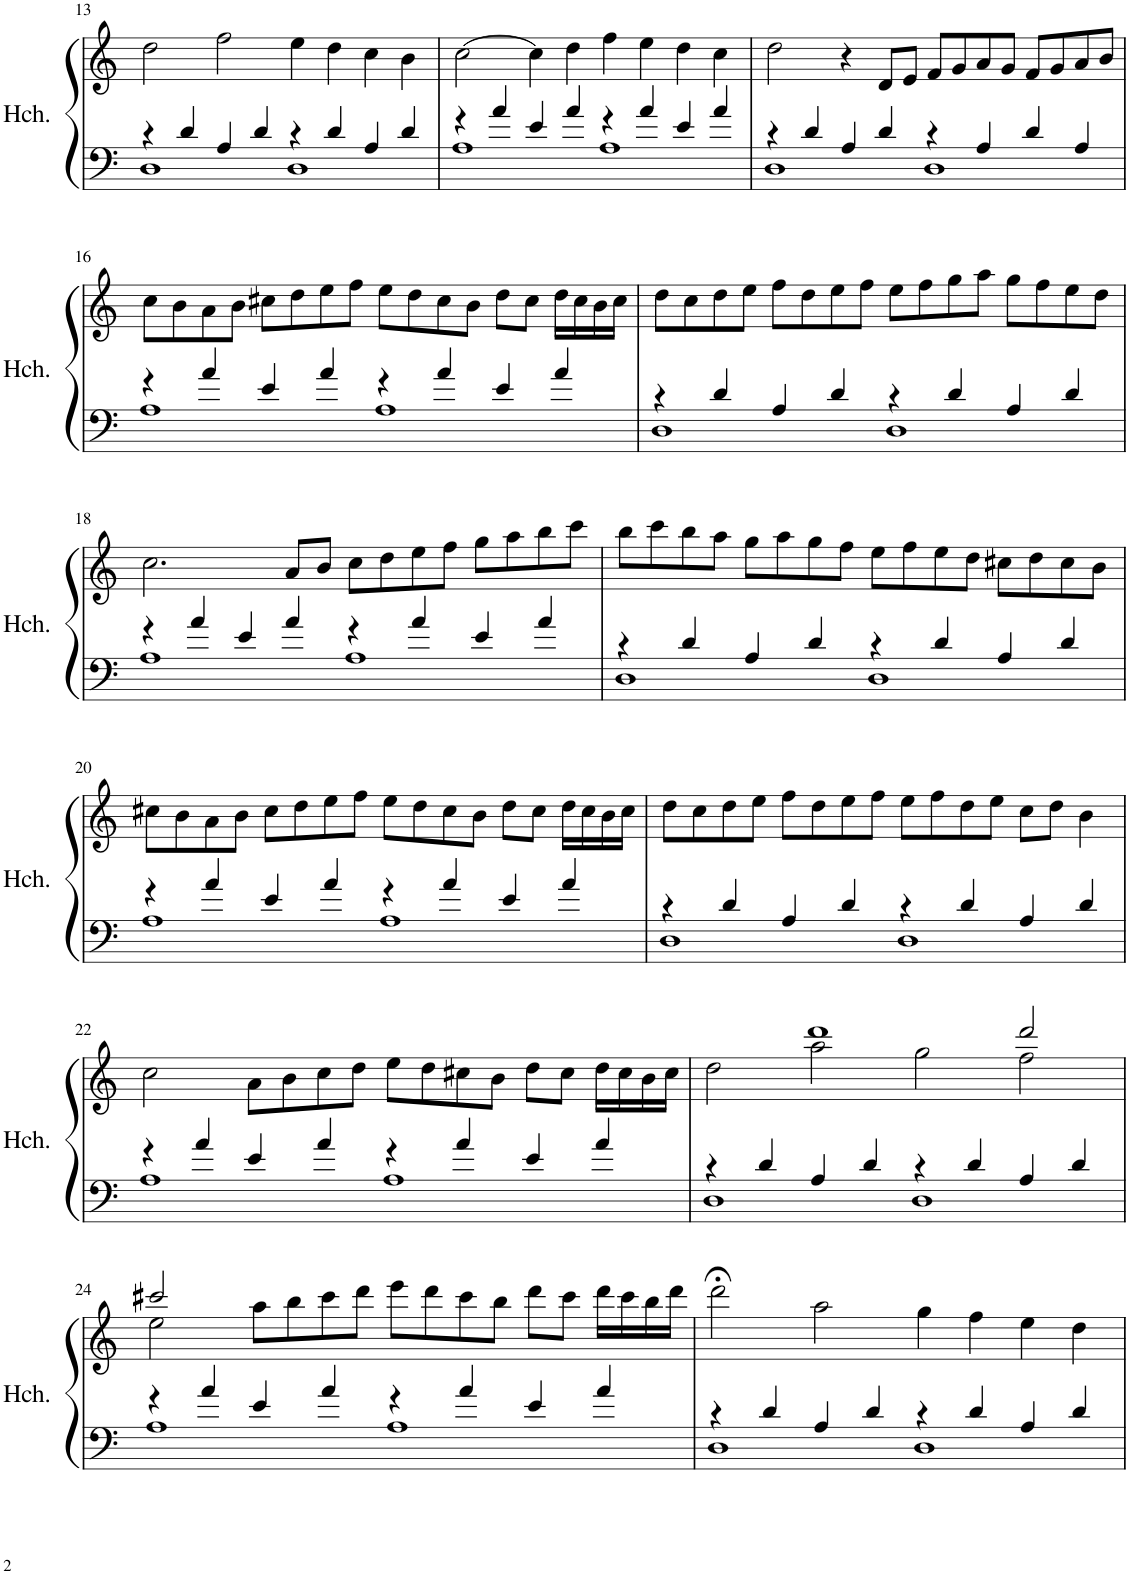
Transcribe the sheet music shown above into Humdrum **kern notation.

**kern	**kern
*part1	*part1
*staff2	*staff1
*I"Harpsichord	*
*I'Hch.	*
!!LO:PB:g=z
*clefF4	*clefG2
*k[]	*k[]
*M4/2	*M4/2
=13	=13
*^	*^
4r	1D	2dd\	0ryy
4d/	.	.	.
4A/	.	2ff\	.
4d/	.	.	.
4r	1D	4ee\	.
4d/	.	4dd\	.
4A/	.	4cc\	.
4d/	.	4b\	.
=14	=14	=14	=14
4r	1A	[2cc\	0ryy
4a/	.	.	.
4e/	.	4cc\]	.
4a/	.	4dd\	.
4r	1A	4ff\	.
4a/	.	4ee\	.
4e/	.	4dd\	.
4a/	.	4cc\	.
=15	=15	=15	=15
4r	1D	2dd\	0ryy
4d/	.	.	.
4A/	.	4r	.
4d/	.	8d/L	.
.	.	8e/J	.
4r	1D	8f/L	.
.	.	8g/	.
4A/	.	8a/	.
.	.	8g/J	.
4d/	.	8f/L	.
.	.	8g/	.
4A/	.	8a/	.
.	.	8b/J	.
!!LO:LB:g=z	!!
=16	=16	=16	=16
4r	1A	8cc\L	0ryy
.	.	8b\	.
4a/	.	8a\	.
.	.	8b\J	.
4e/	.	8cc#X\L	.
.	.	8dd\	.
4a/	.	8ee\	.
.	.	8ff\J	.
4r	1A	8ee\L	.
.	.	8dd\	.
4a/	.	8cc#\	.
.	.	8b\J	.
4e/	.	8dd\L	.
.	.	8cc#\J	.
4a/	.	16dd\LL	.
.	.	16cc#\	.
.	.	16b\	.
.	.	16cc#\JJ	.
=17	=17	=17	=17
4r	1D	8dd\L	0ryy
.	.	8cc\	.
4d/	.	8dd\	.
.	.	8ee\J	.
4A/	.	8ff\L	.
.	.	8dd\	.
4d/	.	8ee\	.
.	.	8ff\J	.
4r	1D	8ee\L	.
.	.	8ff\	.
4d/	.	8gg\	.
.	.	8aa\J	.
4A/	.	8gg\L	.
.	.	8ff\	.
4d/	.	8ee\	.
.	.	8dd\J	.
!!LO:LB:g=z	!!
=18	=18	=18	=18
4r	1A	2.cc\	0ryy
4a/	.	.	.
4e/	.	.	.
4a/	.	8a/L	.
.	.	8b/J	.
4r	1A	8cc\L	.
.	.	8dd\	.
4a/	.	8ee\	.
.	.	8ff\J	.
4e/	.	8gg\L	.
.	.	8aa\	.
4a/	.	8bb\	.
.	.	8ccc\J	.
=19	=19	=19	=19
4r	1D	8bb\L	0ryy
.	.	8ccc\	.
4d/	.	8bb\	.
.	.	8aa\J	.
4A/	.	8gg\L	.
.	.	8aa\	.
4d/	.	8gg\	.
.	.	8ff\J	.
4r	1D	8ee\L	.
.	.	8ff\	.
4d/	.	8ee\	.
.	.	8dd\J	.
4A/	.	8cc#X\L	.
.	.	8dd\	.
4d/	.	8cc#\	.
.	.	8b\J	.
!!LO:LB:g=z	!!
=20	=20	=20	=20
4r	1A	8cc#X\L	0ryy
.	.	8b\	.
4a/	.	8a\	.
.	.	8b\J	.
4e/	.	8cc#\L	.
.	.	8dd\	.
4a/	.	8ee\	.
.	.	8ff\J	.
4r	1A	8ee\L	.
.	.	8dd\	.
4a/	.	8cc#\	.
.	.	8b\J	.
4e/	.	8dd\L	.
.	.	8cc#\J	.
4a/	.	16dd\LL	.
.	.	16cc#\	.
.	.	16b\	.
.	.	16cc#\JJ	.
=21	=21	=21	=21
4r	1D	8dd\L	0ryy
.	.	8cc\	.
4d/	.	8dd\	.
.	.	8ee\J	.
4A/	.	8ff\L	.
.	.	8dd\	.
4d/	.	8ee\	.
.	.	8ff\J	.
4r	1D	8ee\L	.
.	.	8ff\	.
4d/	.	8dd\	.
.	.	8ee\J	.
4A/	.	8cc\L	.
.	.	8dd\J	.
4d/	.	4b\	.
!!LO:LB:g=z	!!
=22	=22	=22	=22
4r	1A	2cc\	0ryy
4a/	.	.	.
4e/	.	8a\L	.
.	.	8b\	.
4a/	.	8cc\	.
.	.	8dd\J	.
4r	1A	8ee\L	.
.	.	8dd\	.
4a/	.	8cc#X\	.
.	.	8b\J	.
4e/	.	8dd\L	.
.	.	8cc#\J	.
4a/	.	16dd\LL	.
.	.	16cc#\	.
.	.	16b\	.
.	.	16cc#\JJ	.
=23	=23	=23	=23
4r	1D	2dd\	2ryy
4d/	.	.	.
4A/	.	1ddd	2aa\
4d/	.	.	.
4r	1D	.	2gg\
4d/	.	.	.
4A/	.	2ddd/	2ff\
4d/	.	.	.
!!LO:LB:g=z	!!
=24	=24	=24	=24
4r	1A	2ccc#X/	2ee\
4a/	.	.	.
4e/	.	8aa\L	1.ryy
.	.	8bb\	.
4a/	.	8ccc#\	.
.	.	8ddd\J	.
4r	1A	8eee\L	.
.	.	8ddd\	.
4a/	.	8ccc#\	.
.	.	8bb\J	.
4e/	.	8ddd\L	.
.	.	8ccc#\J	.
4a/	.	16ddd\LL	.
.	.	16ccc#\	.
.	.	16bb\	.
.	.	16ddd\JJ	.
=25	=25	=25	=25
4r	1D	2ddd;<\	0ryy
4d/	.	.	.
4A/	.	2aa\	.
4d/	.	.	.
4r	1D	4gg\	.
4d/	.	4ff\	.
4A/	.	4ee\	.
4d/	.	4dd\	.
*v	*v	*	*
*	*v	*v
=	=
*-	*-
